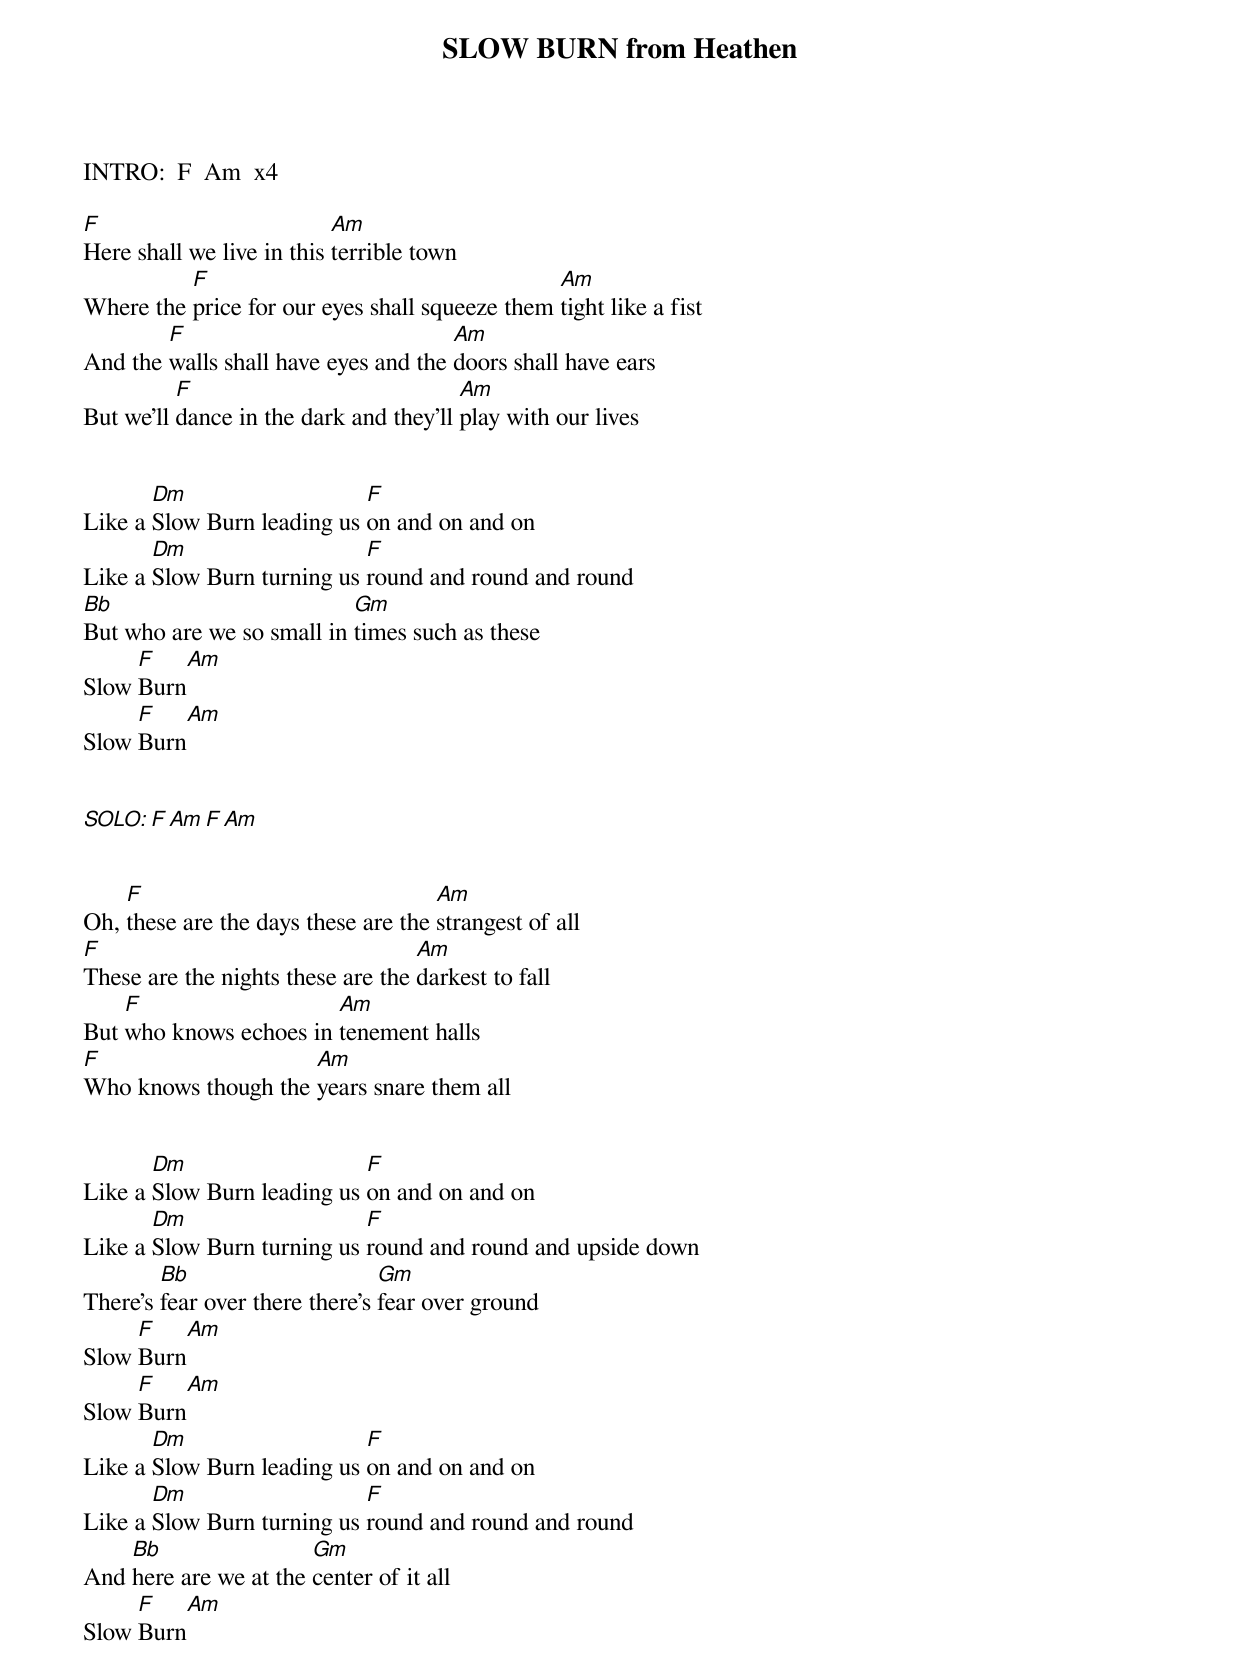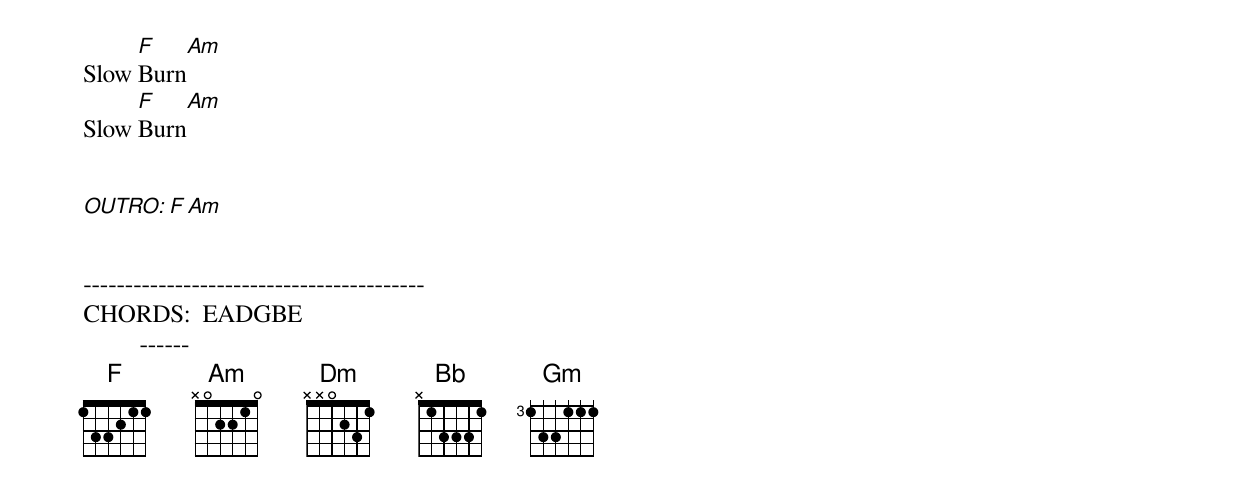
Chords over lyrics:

SLOW BURN from Heathen


INTRO:  F  Am  x4

F                          Am
Here shall we live in this terrible town
          F                                     Am
Where the price for our eyes shall squeeze them tight like a fist
        F                             Am
And the walls shall have eyes and the doors shall have ears
          F                             Am
But we'll dance in the dark and they'll play with our lives


       Dm                   F
Like a Slow Burn leading us on and on and on
       Dm                   F
Like a Slow Burn turning us round and round and round
Bb                         Gm
But who are we so small in times such as these
     F    Am
Slow Burn
     F    Am
Slow Burn


SOLO: F  Am  F  Am


    F                                Am
Oh, these are the days these are the strangest of all
F                                  Am
These are the nights these are the darkest to fall
    F                   Am
But who knows echoes in tenement halls
F                    Am
Who knows though the years snare them all


       Dm                   F
Like a Slow Burn leading us on and on and on
       Dm                   F
Like a Slow Burn turning us round and round and upside down
        Bb                      Gm
There's fear over there there's fear over ground
     F    Am
Slow Burn
     F    Am
Slow Burn
       Dm                   F
Like a Slow Burn leading us on and on and on
       Dm                   F
Like a Slow Burn turning us round and round and round
    Bb                 Gm
And here are we at the center of it all
     F    Am
Slow Burn
     F    Am
Slow Burn
     F    Am
Slow Burn


OUTRO:  F  Am


-----------------------------------------
CHORDS:  EADGBE
         ------
F        133211
Am       X02210
Dm       XX0231
Gm       355333
Bb       X13331
